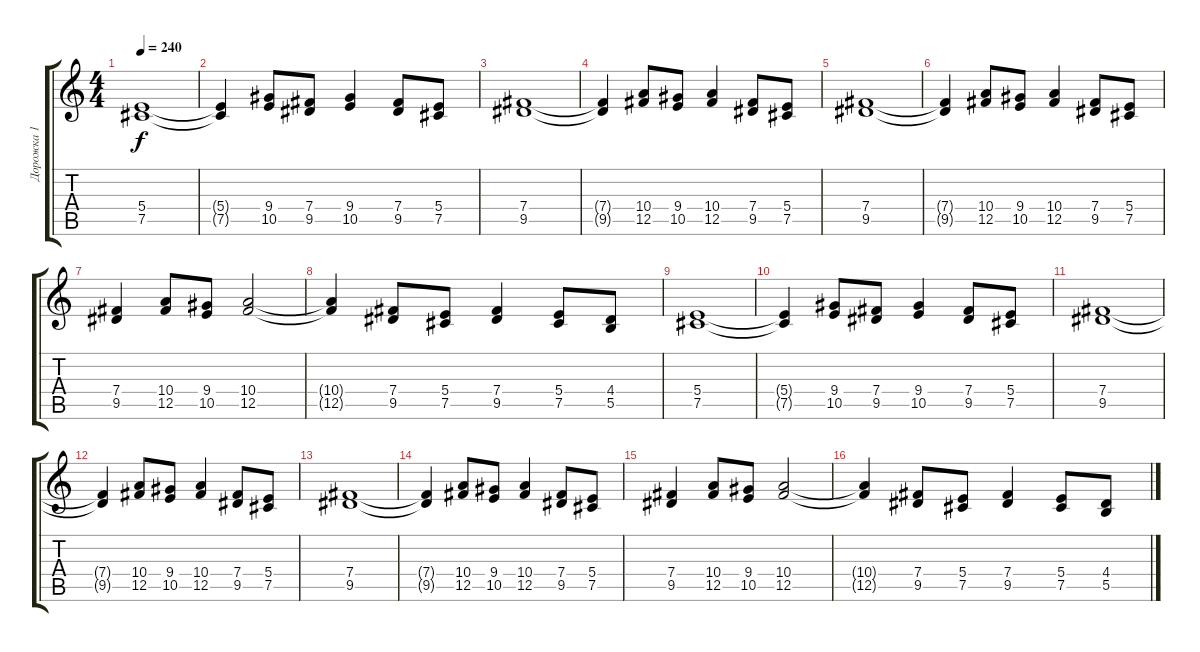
\track ("Дорожка 1" "Дорожка 1") {instrument distortionguitar}
\staff {score tabs}
\tuning (Db4 Ab3 E3 B2 Gb2 Db2) {hide}
\ts (4 4)
\tempo 240
\clef g2
\ks c
(5.4 7.5).1{dy f} |
(5.4{t} 7.5{t}).4 (9.4 10.5).8 (7.4 9.5).8 (9.4 10.5).4 (7.4 9.5).8 (5.4 7.5).8 |
(7.4 9.5).1 |
(7.4{t} 9.5{t}).4 (10.4 12.5).8 (9.4 10.5).8 (10.4 12.5).4 (7.4 9.5).8 (5.4 7.5).8 |
(7.4 9.5).1 |
(7.4{t} 9.5{t}).4 (10.4 12.5).8 (9.4 10.5).8 (10.4 12.5).4 (7.4 9.5).8 (5.4 7.5).8 |
(7.4 9.5).4 (10.4 12.5).8 (9.4 10.5).8 (10.4 12.5).2 |
(10.4{t} 12.5{t}).4 (7.4 9.5).8 (5.4 7.5).8 (7.4 9.5).4 (5.4 7.5).8 (4.4 5.5).8 |
(5.4 7.5).1 |
(5.4{t} 7.5{t}).4 (9.4 10.5).8 (7.4 9.5).8 (9.4 10.5).4 (7.4 9.5).8 (5.4 7.5).8 |
(7.4 9.5).1 |
(7.4{t} 9.5{t}).4 (10.4 12.5).8 (9.4 10.5).8 (10.4 12.5).4 (7.4 9.5).8 (5.4 7.5).8 |
(7.4 9.5).1 |
(7.4{t} 9.5{t}).4 (10.4 12.5).8 (9.4 10.5).8 (10.4 12.5).4 (7.4 9.5).8 (5.4 7.5).8 |
(7.4 9.5).4 (10.4 12.5).8 (9.4 10.5).8 (10.4 12.5).2 |
(10.4{t} 12.5{t}).4 (7.4 9.5).8 (5.4 7.5).8 (7.4 9.5).4 (5.4 7.5).8 (4.4 5.5).8
